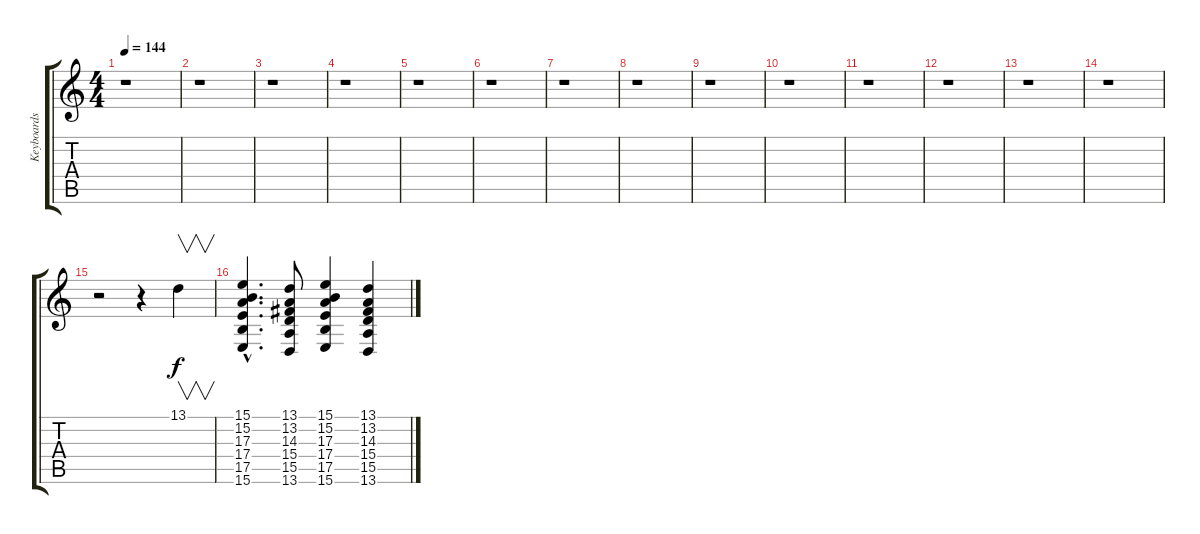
\track ("Keyboards" "Keyboards") {instrument fx5brightness}
\staff {score tabs}
\tuning (Db4 Ab3 E3 B2 Gb2 Db2) {hide}
\ts (4 4)
\tempo 144
\clef g2
\ks c
r.1{dy f} |
r.1 |
r.1 |
r.1 |
r.1 |
r.1 |
r.1 |
r.1 |
r.1 |
r.1 |
r.1 |
r.1 |
r.1 |
r.1 |
r.2 r.4 13.1.4{v} |
(15.1{hac} 15.2{hac} 17.3{hac} 17.4{hac} 17.5{hac} 15.6{hac}).4{d} (13.1 13.2 14.3 15.4 15.5 13.6).8 (15.1 15.2 17.3 17.4 17.5 15.6).4 (13.1 13.2 14.3 15.4 15.5 13.6).4
